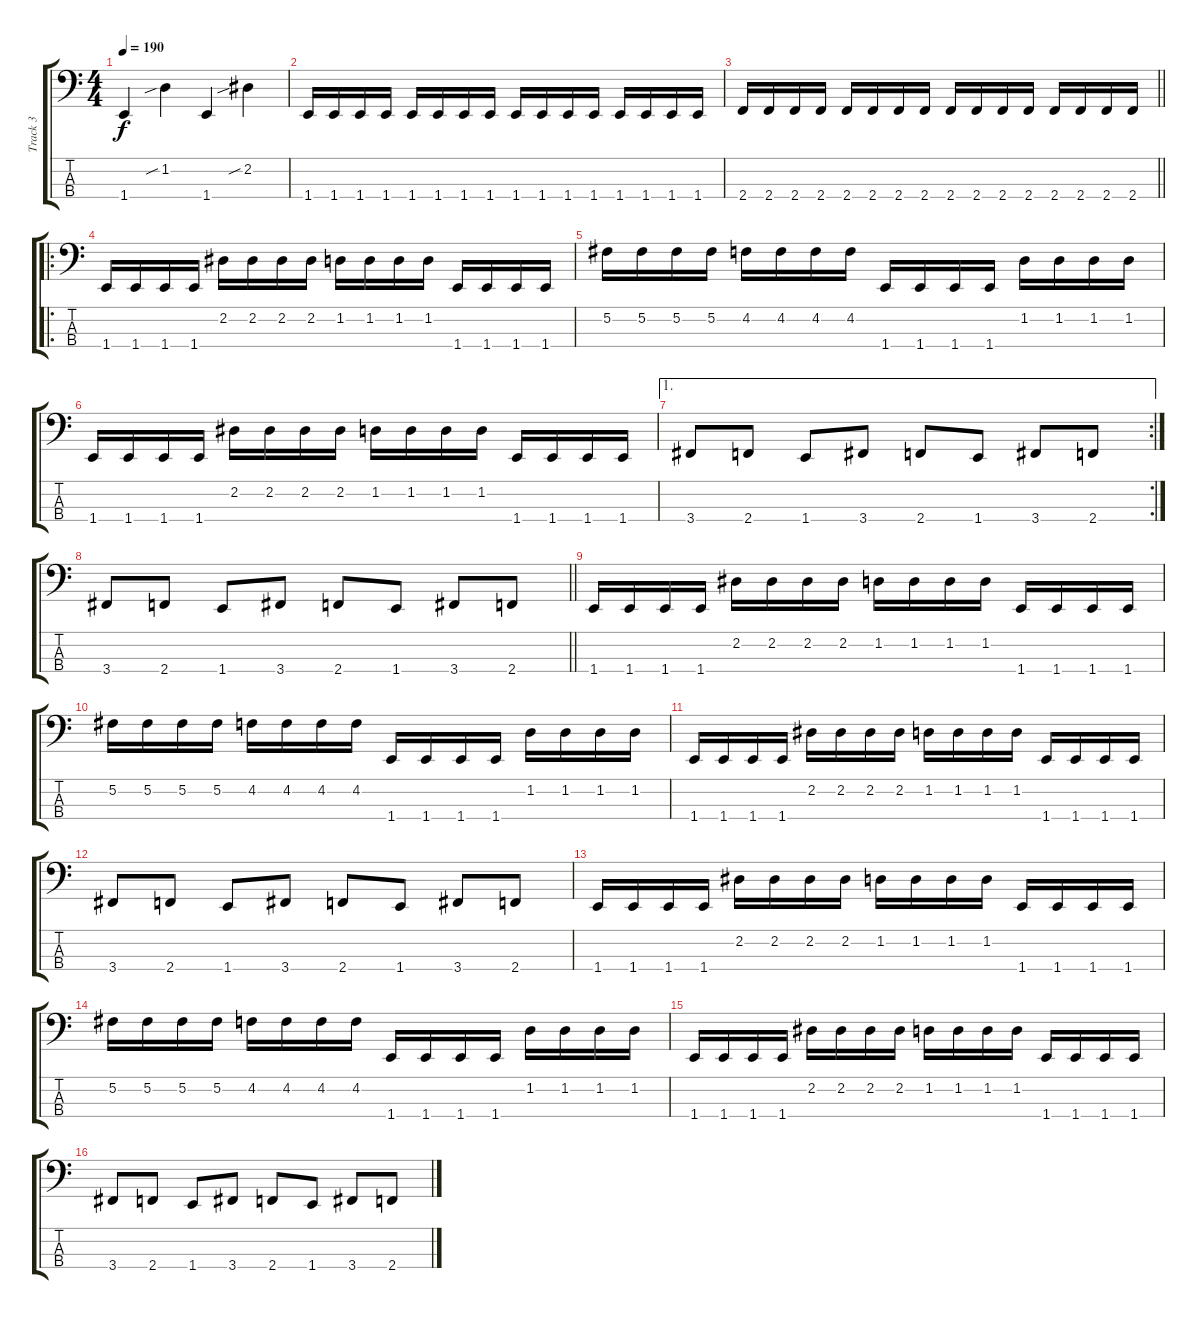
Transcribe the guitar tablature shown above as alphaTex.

\track ("Track 3" "Track 3") {instrument electricbasspick}
\staff {score tabs}
\tuning (Gb2 Db2 Ab1 Eb1) {hide}
\ts (4 4)
\tempo 190
\clef f4
\ks c
1.4.4{dy f} 1.2{sib}.4 1.4.4 2.2{sib}.4 |
1.4.16 1.4.16 1.4.16 1.4.16 1.4.16 1.4.16 1.4.16 1.4.16 1.4.16 1.4.16 1.4.16 1.4.16 1.4.16 1.4.16 1.4.16 1.4.16 |
\barLineRight lightlight
2.4.16 2.4.16 2.4.16 2.4.16 2.4.16 2.4.16 2.4.16 2.4.16 2.4.16 2.4.16 2.4.16 2.4.16 2.4.16 2.4.16 2.4.16 2.4.16 |
\ro
\section ("" "")
1.4.16 1.4.16 1.4.16 1.4.16 2.2.16 2.2.16 2.2.16 2.2.16 1.2.16 1.2.16 1.2.16 1.2.16 1.4.16 1.4.16 1.4.16 1.4.16 |
5.2.16 5.2.16 5.2.16 5.2.16 4.2.16 4.2.16 4.2.16 4.2.16 1.4.16 1.4.16 1.4.16 1.4.16 1.2.16 1.2.16 1.2.16 1.2.16 |
1.4.16 1.4.16 1.4.16 1.4.16 2.2.16 2.2.16 2.2.16 2.2.16 1.2.16 1.2.16 1.2.16 1.2.16 1.4.16 1.4.16 1.4.16 1.4.16 |
\ae 1
\rc 2
3.4.8 2.4.8 1.4.8 3.4.8 2.4.8 1.4.8 3.4.8 2.4.8 |
\barLineRight lightlight
3.4.8 2.4.8 1.4.8 3.4.8 2.4.8 1.4.8 3.4.8 2.4.8 |
1.4.16 1.4.16 1.4.16 1.4.16 2.2.16 2.2.16 2.2.16 2.2.16 1.2.16 1.2.16 1.2.16 1.2.16 1.4.16 1.4.16 1.4.16 1.4.16 |
5.2.16 5.2.16 5.2.16 5.2.16 4.2.16 4.2.16 4.2.16 4.2.16 1.4.16 1.4.16 1.4.16 1.4.16 1.2.16 1.2.16 1.2.16 1.2.16 |
1.4.16 1.4.16 1.4.16 1.4.16 2.2.16 2.2.16 2.2.16 2.2.16 1.2.16 1.2.16 1.2.16 1.2.16 1.4.16 1.4.16 1.4.16 1.4.16 |
3.4.8 2.4.8 1.4.8 3.4.8 2.4.8 1.4.8 3.4.8 2.4.8 |
1.4.16 1.4.16 1.4.16 1.4.16 2.2.16 2.2.16 2.2.16 2.2.16 1.2.16 1.2.16 1.2.16 1.2.16 1.4.16 1.4.16 1.4.16 1.4.16 |
5.2.16 5.2.16 5.2.16 5.2.16 4.2.16 4.2.16 4.2.16 4.2.16 1.4.16 1.4.16 1.4.16 1.4.16 1.2.16 1.2.16 1.2.16 1.2.16 |
1.4.16 1.4.16 1.4.16 1.4.16 2.2.16 2.2.16 2.2.16 2.2.16 1.2.16 1.2.16 1.2.16 1.2.16 1.4.16 1.4.16 1.4.16 1.4.16 |
3.4.8 2.4.8 1.4.8 3.4.8 2.4.8 1.4.8 3.4.8 2.4.8
